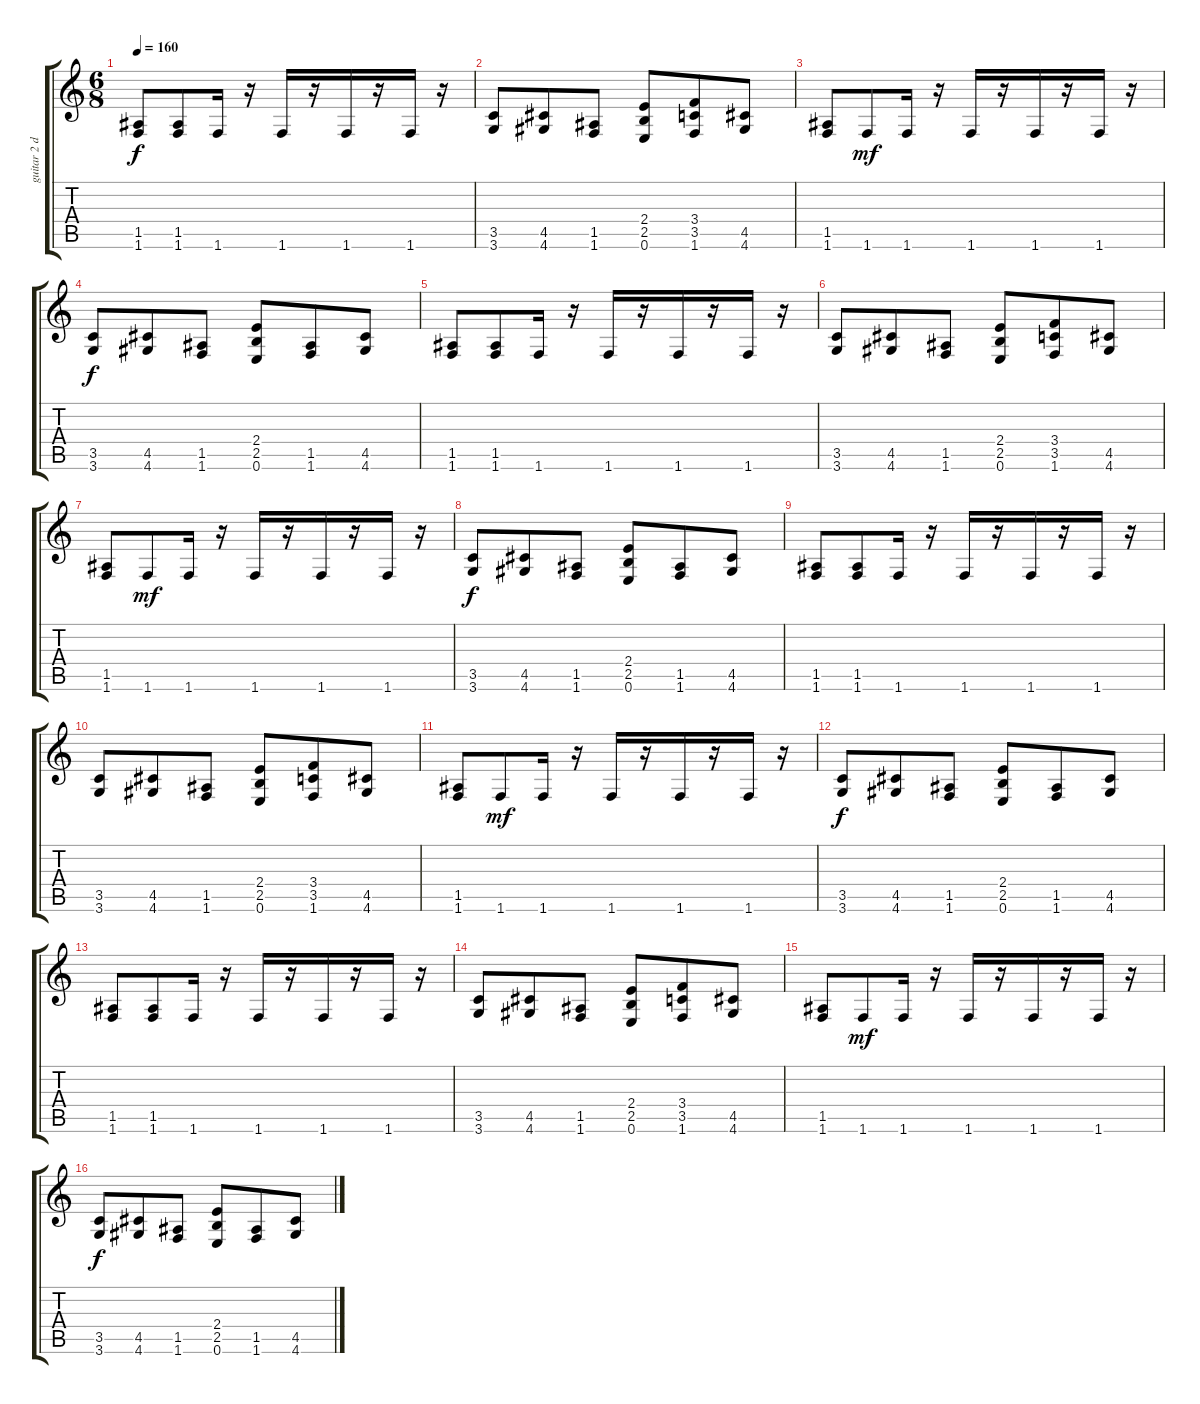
\track ("guitar 2 double" "guitar 2 d") {instrument distortionguitar}
\staff {score tabs}
\tuning (E4 B3 G3 D3 A2 E2) {hide}
\ts (6 8)
\tempo 160
\clef g2
\ks c
(1.5 1.6).8{dy f} (1.5 1.6).8 1.6.16 r.16 1.6.16 r.16 1.6.16 r.16 1.6.16 r.16 |
(3.5 3.6).8 (4.5 4.6).8 (1.5 1.6).8 (2.4 2.5 0.6).8 (3.4 3.5 1.6).8 (4.5 4.6).8 |
(1.5 1.6).8 1.6.8{dy mf} 1.6.16 r.16 1.6.16 r.16 1.6.16 r.16 1.6.16 r.16 |
(3.5 3.6).8{dy f} (4.5 4.6).8 (1.5 1.6).8 (2.4 2.5 0.6).8 (1.5 1.6).8 (4.5 4.6).8 |
(1.5 1.6).8 (1.5 1.6).8 1.6.16 r.16 1.6.16 r.16 1.6.16 r.16 1.6.16 r.16 |
(3.5 3.6).8 (4.5 4.6).8 (1.5 1.6).8 (2.4 2.5 0.6).8 (3.4 3.5 1.6).8 (4.5 4.6).8 |
(1.5 1.6).8 1.6.8{dy mf} 1.6.16 r.16 1.6.16 r.16 1.6.16 r.16 1.6.16 r.16 |
(3.5 3.6).8{dy f} (4.5 4.6).8 (1.5 1.6).8 (2.4 2.5 0.6).8 (1.5 1.6).8 (4.5 4.6).8 |
(1.5 1.6).8 (1.5 1.6).8 1.6.16 r.16 1.6.16 r.16 1.6.16 r.16 1.6.16 r.16 |
(3.5 3.6).8 (4.5 4.6).8 (1.5 1.6).8 (2.4 2.5 0.6).8 (3.4 3.5 1.6).8 (4.5 4.6).8 |
(1.5 1.6).8 1.6.8{dy mf} 1.6.16 r.16 1.6.16 r.16 1.6.16 r.16 1.6.16 r.16 |
(3.5 3.6).8{dy f} (4.5 4.6).8 (1.5 1.6).8 (2.4 2.5 0.6).8 (1.5 1.6).8 (4.5 4.6).8 |
(1.5 1.6).8 (1.5 1.6).8 1.6.16 r.16 1.6.16 r.16 1.6.16 r.16 1.6.16 r.16 |
(3.5 3.6).8 (4.5 4.6).8 (1.5 1.6).8 (2.4 2.5 0.6).8 (3.4 3.5 1.6).8 (4.5 4.6).8 |
(1.5 1.6).8 1.6.8{dy mf} 1.6.16 r.16 1.6.16 r.16 1.6.16 r.16 1.6.16 r.16 |
(3.5 3.6).8{dy f} (4.5 4.6).8 (1.5 1.6).8 (2.4 2.5 0.6).8 (1.5 1.6).8 (4.5 4.6).8
